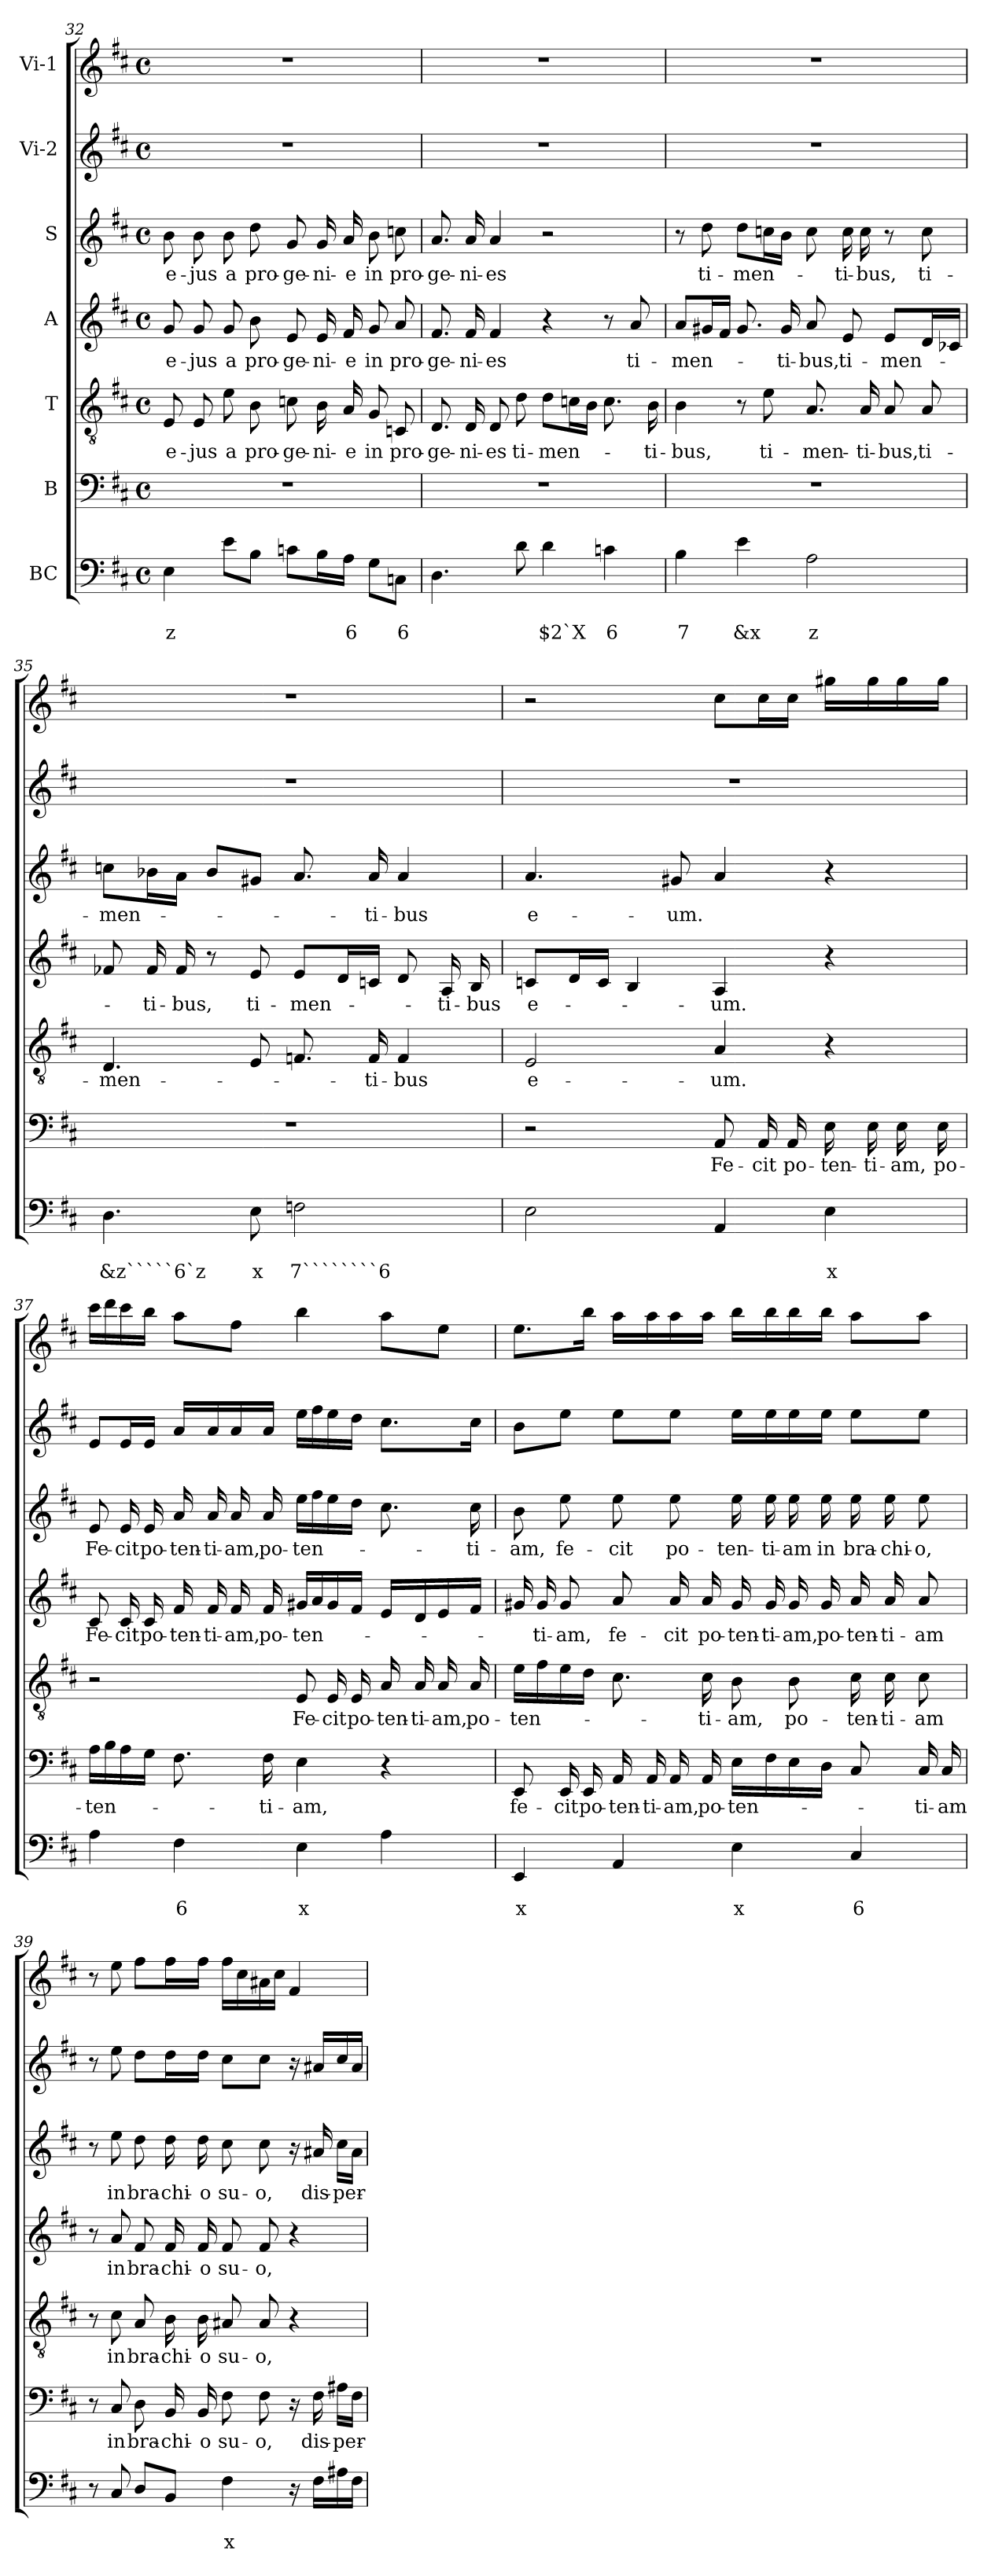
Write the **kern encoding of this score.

**kern	**text	**text	**kern	**text	**kern	**text	**kern	**text	**kern	**text	**kern	**kern
*part7	*part7	*part7	*part6	*part6	*part5	*part5	*part4	*part4	*part3	*part3	*part2	*part1
*staff7	*staff7	*staff7	*staff6	*staff6	*staff5	*staff5	*staff4	*staff4	*staff3	*staff3	*staff2	*staff1
*I"BC	*	*	*I"B	*	*I"T	*	*I"A	*	*I"S	*	*I"Vi-2	*I"Vi-1
*clefF4	*	*	*clefF4	*	*clefGv2	*	*clefG2	*	*clefG2	*	*clefG2	*clefG2
*k[f#c#]	*	*	*k[f#c#]	*	*k[f#c#]	*	*k[f#c#]	*	*k[f#c#]	*	*k[f#c#]	*k[f#c#]
*D:	*	*	*D:	*	*D:	*	*D:	*	*D:	*	*D:	*D:
*M4/4	*	*	*M4/4	*	*M4/4	*	*M4/4	*	*M4/4	*	*M4/4	*M4/4
*met(c)	*	*	*met(c)	*	*met(c)	*	*met(c)	*	*met(c)	*	*met(c)	*met(c)
=32	=32	=32	=32	=32	=32	=32	=32	=32	=32	=32	=32	=32
!	!	!LO:LY:b	!	!	!	!LO:LY:b	!	!LO:LY:b	!	!LO:LY:b	!	!
4E\	.	z	1r	.	8E/	e-	8g/	e-	8b\	e-	1r	1r
!	!	!	!	!	!	!LO:LY:b	!	!LO:LY:b	!	!LO:LY:b	!	!
.	.	.	.	.	8E/	-jus	8g/	-jus	8b\	-jus	.	.
!	!	!	!	!	!	!LO:LY:b	!	!LO:LY:b	!	!LO:LY:b	!	!
8e\L	.	.	.	.	8e\	a	8g/	a	8b\	a	.	.
!	!	!	!	!	!	!LO:LY:b	!	!LO:LY:b	!	!LO:LY:b	!	!
8B\J	.	.	.	.	8B\	pro-	8b\	pro-	8dd\	pro-	.	.
!	!	!	!	!	!	!LO:LY:b	!	!LO:LY:b	!	!LO:LY:b	!	!
8cn\L	.	.	.	.	8cn\	-ge-	8e/	-ge-	8g/	-ge-	.	.
!	!	!	!	!	!	!LO:LY:b	!	!LO:LY:b	!	!LO:LY:b	!	!
16B\L	.	.	.	.	16B\	-ni-	16e/	-ni-	16g/	-ni-	.	.
!	!	!LO:LY:b	!	!	!	!LO:LY:b	!	!LO:LY:b	!	!LO:LY:b	!	!
16A\JJ	.	6	.	.	16A/	-e	16f#/	-e	16a/	-e	.	.
!	!	!	!	!	!	!LO:LY:b	!	!LO:LY:b	!	!LO:LY:b	!	!
8G\L	.	.	.	.	8G/	in	8g/	in	8b\	in	.	.
!	!	!LO:LY:b	!	!	!	!LO:LY:b	!	!LO:LY:b	!	!LO:LY:b	!	!
8Cn\J	.	6	.	.	8Cn/	pro-	8a/	pro-	8ccn\	pro-	.	.
!!LO:PB:g=z
=33	=33	=33	=33	=33	=33	=33	=33	=33	=33	=33	=33	=33
!	!	!	!	!	!	!LO:LY:b	!	!LO:LY:b	!	!LO:LY:b	!	!
4.D\	.	.	1r	.	8.D/	-ge-	8.f#/	-ge-	8.a/	-ge-	1r	1r
!	!	!	!	!	!	!LO:LY:b	!	!LO:LY:b	!	!LO:LY:b	!	!
.	.	.	.	.	16D/	-ni-	16f#/	-ni-	16a/	-ni-	.	.
!	!	!	!	!	!	!LO:LY:b	!	!LO:LY:b	!	!LO:LY:b	!	!
.	.	.	.	.	8D/	-es	4f#/	-es	4a/	-es	.	.
!	!	!	!	!	!	!LO:LY:b	!	!	!	!	!	!
8d\	.	.	.	.	8d\	ti-	.	.	.	.	.	.
!	!	!LO:LY:b	!	!	!	!LO:LY:b	!	!	!	!	!	!
4d\	.	$2`X	.	.	8d\L	-men-	4r	.	2r	.	.	.
.	.	.	.	.	16cn\L	.	.	.	.	.	.	.
.	.	.	.	.	16B\JJ	.	.	.	.	.	.	.
!	!	!LO:LY:b	!	!	!	!	!	!	!	!	!	!
4cn\	.	6	.	.	8.c\	.	8r	.	.	.	.	.
!	!	!	!	!	!	!	!	!LO:LY:b	!	!	!	!
.	.	.	.	.	.	.	8a/	ti-	.	.	.	.
!	!	!	!	!	!	!LO:LY:b	!	!	!	!	!	!
.	.	.	.	.	16B\	-ti-	.	.	.	.	.	.
=34	=34	=34	=34	=34	=34	=34	=34	=34	=34	=34	=34	=34
!	!	!LO:LY:b	!	!	!	!LO:LY:b	!	!LO:LY:b	!	!	!	!
4B\	.	7	1r	.	4B\	-bus,	8a/L	-men-	8r	.	1r	1r
!	!	!	!	!	!	!	!	!	!	!LO:LY:b	!	!
.	.	.	.	.	.	.	16g#X/L	.	8dd\	ti-	.	.
.	.	.	.	.	.	.	16f#/JJ	.	.	.	.	.
!	!	!LO:LY:b	!	!	!	!	!	!	!	!LO:LY:b	!	!
4e\	.	&x	.	.	8r	.	8.g#/	.	8dd\L	-men-	.	.
!	!	!	!	!	!	!LO:LY:b	!	!	!	!	!	!
.	.	.	.	.	8e\	ti-	.	.	16ccn\L	.	.	.
!	!	!	!	!	!	!	!	!LO:LY:b	!	!	!	!
.	.	.	.	.	.	.	16g#/	-ti-	16b\JJ	.	.	.
!	!	!LO:LY:b	!	!	!	!LO:LY:b	!	!LO:LY:b	!	!	!	!
2A\	.	z	.	.	8.A/	-men-	8a/	-bus,	8cc\	.	.	.
!	!	!	!	!	!	!	!	!LO:LY:b	!	!LO:LY:b	!	!
.	.	.	.	.	.	.	8e/	ti-	16cc\	-ti-	.	.
!	!	!	!	!	!	!LO:LY:b	!	!	!	!LO:LY:b	!	!
.	.	.	.	.	16A/	-ti-	.	.	16cc\	-bus,	.	.
!	!	!	!	!	!	!LO:LY:b	!	!LO:LY:b	!	!	!	!
.	.	.	.	.	8A/	-bus,	8e/L	-men-	8r	.	.	.
!	!	!	!	!	!	!LO:LY:b	!	!	!	!LO:LY:b	!	!
.	.	.	.	.	8A/	ti-	16d/L	.	8cc\	ti-	.	.
.	.	.	.	.	.	.	16c-X/JJ	.	.	.	.	.
=35	=35	=35	=35	=35	=35	=35	=35	=35	=35	=35	=35	=35
!	!	!LO:LY:b	!	!	!	!LO:LY:b	!	!	!	!LO:LY:b	!	!
4.D\	.	&z`````6`z	1r	.	4.D/	-men-	8f-X/	.	8ccn\L	-men-	1r	1r
!	!	!	!	!	!	!	!	!LO:LY:b	!	!	!	!
.	.	.	.	.	.	.	16f-/	-ti-	16b-X\L	.	.	.
!	!	!	!	!	!	!	!	!LO:LY:b	!	!	!	!
.	.	.	.	.	.	.	16f-/	-bus,	16a\JJ	.	.	.
.	.	.	.	.	.	.	8r	.	8b-/L	.	.	.
!	!	!LO:LY:b	!	!	!	!	!	!LO:LY:b	!	!	!	!
8E\	.	x	.	.	8E/	.	8e/	ti-	8g#X/J	.	.	.
!	!	!LO:LY:b	!	!	!	!	!	!LO:LY:b	!	!	!	!
2Fn\	.	7````````6	.	.	8.Fn/	.	8e/L	-men-	8.a/	.	.	.
.	.	.	.	.	.	.	16d/L	.	.	.	.	.
!	!	!	!	!	!	!LO:LY:b	!	!	!	!LO:LY:b	!	!
.	.	.	.	.	16F/	-ti-	16cn/JJ	.	16a/	-ti-	.	.
!	!	!	!	!	!	!LO:LY:b	!	!	!	!LO:LY:b	!	!
.	.	.	.	.	4F/	-bus	8d/	.	4a/	-bus	.	.
!	!	!	!	!	!	!	!	!LO:LY:b	!	!	!	!
.	.	.	.	.	.	.	16A/	-ti-	.	.	.	.
!	!	!	!	!	!	!	!	!LO:LY:b	!	!	!	!
.	.	.	.	.	.	.	16B/	-bus	.	.	.	.
!!LO:LB:g=z
=36	=36	=36	=36	=36	=36	=36	=36	=36	=36	=36	=36	=36
!	!	!	!	!	!	!LO:LY:b	!	!LO:LY:b	!	!LO:LY:b	!	!
2E\	.	.	2r	.	2E/	e-	8cn/L	e-	4.a/	e-	1r	2r
.	.	.	.	.	.	.	16d/L	.	.	.	.	.
.	.	.	.	.	.	.	16c/JJ	.	.	.	.	.
.	.	.	.	.	.	.	4B/	.	.	.	.	.
!	!	!	!	!	!	!	!	!	!	!LO:LY:b	!	!
.	.	.	.	.	.	.	.	.	8g#X/	-um.	.	.
!	!	!	!	!LO:LY:b	!	!LO:LY:b	!	!LO:LY:b	!	!	!	!
4AA/	.	.	8AA/	Fe-	4A/	-um.	4A/	-um.	4a/	.	.	8cc#\L
!	!	!	!	!LO:LY:b	!	!	!	!	!	!	!	!
.	.	.	16AA/	-cit	.	.	.	.	.	.	.	16cc#\L
!	!	!	!	!LO:LY:b	!	!	!	!	!	!	!	!
.	.	.	16AA/	po-	.	.	.	.	.	.	.	16cc#\JJ
!	!	!LO:LY:b	!	!LO:LY:b	!	!	!	!	!	!	!	!
4E\	.	x	16E\	-ten-	4r	.	4r	.	4r	.	.	16gg#X\LL
!	!	!	!	!LO:LY:b	!	!	!	!	!	!	!	!
.	.	.	16E\	-ti-	.	.	.	.	.	.	.	16gg#\
!	!	!	!	!LO:LY:b	!	!	!	!	!	!	!	!
.	.	.	16E\	-am,	.	.	.	.	.	.	.	16gg#\
!	!	!	!	!LO:LY:b	!	!	!	!	!	!	!	!
.	.	.	16E\	po-	.	.	.	.	.	.	.	16gg#\JJ
=37	=37	=37	=37	=37	=37	=37	=37	=37	=37	=37	=37	=37
!	!	!	!	!LO:LY:b	!	!	!	!LO:LY:b	!	!LO:LY:b	!	!
4A\	.	.	16A\LL	-ten-	2r	.	8c#/	Fe-	8e/	Fe-	8e/L	16ccc#\LL
.	.	.	16B\	.	.	.	.	.	.	.	.	16ddd\
!	!	!	!	!	!	!	!	!LO:LY:b	!	!LO:LY:b	!	!
.	.	.	16A\	.	.	.	16c#/	-cit	16e/	-cit	16e/L	16ccc#\
!	!	!	!	!	!	!	!	!LO:LY:b	!	!LO:LY:b	!	!
.	.	.	16G\JJ	.	.	.	16c#/	po-	16e/	po-	16e/JJ	16bb\JJ
!	!	!LO:LY:b	!	!	!	!	!	!LO:LY:b	!	!LO:LY:b	!	!
4F#\	.	6	8.F#\	.	.	.	16f#/	-ten-	16a/	-ten-	16a/LL	8aa\L
!	!	!	!	!	!	!	!	!LO:LY:b	!	!LO:LY:b	!	!
.	.	.	.	.	.	.	16f#/	-ti-	16a/	-ti-	16a/	.
!	!	!	!	!	!	!	!	!LO:LY:b	!	!LO:LY:b	!	!
.	.	.	.	.	.	.	16f#/	-am,	16a/	-am,	16a/	8ff#\J
!	!	!	!	!LO:LY:b	!	!	!	!LO:LY:b	!	!LO:LY:b	!	!
.	.	.	16F#\	-ti-	.	.	16f#/	po-	16a/	po-	16a/JJ	.
!	!	!LO:LY:b	!	!LO:LY:b	!	!LO:LY:b	!	!LO:LY:b	!	!LO:LY:b	!	!
4E\	.	x	4E\	-am,	8E/	Fe-	16g#X/LL	-ten-	16ee\LL	-ten-	16ee\LL	4bb\
.	.	.	.	.	.	.	16a/	.	16ff#\	.	16ff#\	.
!	!	!	!	!	!	!LO:LY:b	!	!	!	!	!	!
.	.	.	.	.	16E/	-cit	16g#/	.	16ee\	.	16ee\	.
!	!	!	!	!	!	!LO:LY:b	!	!	!	!	!	!
.	.	.	.	.	16E/	po-	16f#/JJ	.	16dd\JJ	.	16dd\JJ	.
!	!	!	!	!	!	!LO:LY:b	!	!	!	!	!	!
4A\	.	.	4r	.	16A/	-ten-	16e/LL	.	8.cc#\	.	8.cc#\L	8aa\L
!	!	!	!	!	!	!LO:LY:b	!	!	!	!	!	!
.	.	.	.	.	16A/	-ti-	16d/	.	.	.	.	.
!	!	!	!	!	!	!LO:LY:b	!	!	!	!	!	!
.	.	.	.	.	16A/	-am,	16e/	.	.	.	.	8ee\J
!	!	!	!	!	!	!LO:LY:b	!	!	!	!LO:LY:b	!	!
.	.	.	.	.	16A/	po-	16f#/JJ	.	16cc#\	-ti-	16cc#\Jk	.
=38	=38	=38	=38	=38	=38	=38	=38	=38	=38	=38	=38	=38
!	!	!LO:LY:b	!	!LO:LY:b	!	!LO:LY:b	!	!	!	!LO:LY:b	!	!
4EE/	.	x	8EE/	fe-	16e\LL	-ten-	16g#X/	.	8b\	-am,	8b\L	8.ee\L
!	!	!	!	!	!	!	!	!LO:LY:b	!	!	!	!
.	.	.	.	.	16f#\	.	16g#/	-ti-	.	.	.	.
!	!	!	!	!LO:LY:b	!	!	!	!LO:LY:b	!	!LO:LY:b	!	!
.	.	.	16EE/	-cit	16e\	.	8g#/	-am,	8ee\	fe-	8ee\J	.
!	!	!	!	!LO:LY:b	!	!	!	!	!	!	!	!
.	.	.	16EE/	po-	16d\JJ	.	.	.	.	.	.	16bb\Jk
!	!	!	!	!LO:LY:b	!	!	!	!LO:LY:b	!	!LO:LY:b	!	!
4AA/	.	.	16AA/	-ten-	8.c#\	.	8a/	fe-	8ee\	-cit	8ee\L	16aa\LL
!	!	!	!	!LO:LY:b	!	!	!	!	!	!	!	!
.	.	.	16AA/	-ti-	.	.	.	.	.	.	.	16aa\
!	!	!	!	!LO:LY:b	!	!	!	!LO:LY:b	!	!LO:LY:b	!	!
.	.	.	16AA/	-am,	.	.	16a/	-cit	8ee\	po-	8ee\J	16aa\
!	!	!	!	!LO:LY:b	!	!LO:LY:b	!	!LO:LY:b	!	!	!	!
.	.	.	16AA/	po-	16c#\	-ti-	16a/	po-	.	.	.	16aa\JJ
!	!	!LO:LY:b	!	!LO:LY:b	!	!LO:LY:b	!	!LO:LY:b	!	!LO:LY:b	!	!
4E\	.	x	16E\LL	-ten-	8B\	-am,	16g#/	-ten-	16ee\	-ten-	16ee\LL	16bb\LL
!	!	!	!	!	!	!	!	!LO:LY:b	!	!LO:LY:b	!	!
.	.	.	16F#\	.	.	.	16g#/	-ti-	16ee\	-ti-	16ee\	16bb\
!	!	!	!	!	!	!LO:LY:b	!	!LO:LY:b	!	!LO:LY:b	!	!
.	.	.	16E\	.	8B\	po-	16g#/	-am,	16ee\	-am	16ee\	16bb\
!	!	!	!	!	!	!	!	!LO:LY:b	!	!LO:LY:b	!	!
.	.	.	16D\JJ	.	.	.	16g#/	po-	16ee\	in	16ee\JJ	16bb\JJ
!	!	!LO:LY:b	!	!	!	!LO:LY:b	!	!LO:LY:b	!	!LO:LY:b	!	!
4C#/	.	6	8C#/	.	16c#\	-ten-	16a/	-ten-	16ee\	bra-	8ee\L	8aa\L
!	!	!	!	!	!	!LO:LY:b	!	!LO:LY:b	!	!LO:LY:b	!	!
.	.	.	.	.	16c#\	-ti-	16a/	-ti-	16ee\	-chi-	.	.
!	!	!	!	!LO:LY:b	!	!LO:LY:b	!	!LO:LY:b	!	!LO:LY:b	!	!
.	.	.	16C#/	-ti-	8c#\	-am	8a/	-am	8ee\	-o,	8ee\J	8aa\J
!	!	!	!	!LO:LY:b	!	!	!	!	!	!	!	!
.	.	.	16C#/	-am	.	.	.	.	.	.	.	.
!!LO:PB:g=z
=39	=39	=39	=39	=39	=39	=39	=39	=39	=39	=39	=39	=39
8r	.	.	8r	.	8r	.	8r	.	8r	.	8r	8r
!	!	!	!	!LO:LY:b	!	!LO:LY:b	!	!LO:LY:b	!	!LO:LY:b	!	!
8C#/	.	.	8C#/	in	8c#\	in	8a/	in	8ee\	in	8ee\	8ee\
!	!	!	!	!LO:LY:b	!	!LO:LY:b	!	!LO:LY:b	!	!LO:LY:b	!	!
8D/L	.	.	8D\	bra-	8A/	bra-	8f#/	bra-	8dd\	bra-	8dd\L	8ff#\L
!	!	!	!	!LO:LY:b	!	!LO:LY:b	!	!LO:LY:b	!	!LO:LY:b	!	!
8BB/J	.	.	16BB/	-chi-	16B\	-chi-	16f#/	-chi-	16dd\	-chi-	16dd\L	16ff#\L
!	!	!	!	!LO:LY:b	!	!LO:LY:b	!	!LO:LY:b	!	!LO:LY:b	!	!
.	.	.	16BB/	-o	16B\	-o	16f#/	-o	16dd\	-o	16dd\JJ	16ff#\JJ
!	!	!LO:LY:b	!	!LO:LY:b	!	!LO:LY:b	!	!LO:LY:b	!	!LO:LY:b	!	!
4F#\	.	x	8F#\	su-	8A#X/	su-	8f#/	su-	8cc#\	su-	8cc#\L	16ff#\LL
.	.	.	.	.	.	.	.	.	.	.	.	16cc#\
!	!	!	!	!LO:LY:b	!	!LO:LY:b	!	!LO:LY:b	!	!LO:LY:b	!	!
.	.	.	8F#\	-o,	8A#/	-o,	8f#/	-o,	8cc#\	-o,	8cc#\J	16a#X\
.	.	.	.	.	.	.	.	.	.	.	.	16cc#\JJ
16r	.	.	16r	.	4r	.	4r	.	16r	.	16r	4f#/
!	!	!	!	!LO:LY:b	!	!	!	!	!	!LO:LY:b	!	!
16F#\LL	.	.	16F#\	dis-	.	.	.	.	16a#X/	dis-	16a#X/LL	.
!	!	!	!	!LO:LY:b	!	!	!	!	!	!LO:LY:b	!	!
16A#X\	.	.	16A#X\LL	-per-	.	.	.	.	16cc#\LL	-per-	16cc#/	.
16F#\JJ	.	.	16F#\JJ	.	.	.	.	.	16a#\JJ	.	16a#/JJ	.
=	=	=	=	=	=	=	=	=	=	=	=	=
*-	*-	*-	*-	*-	*-	*-	*-	*-	*-	*-	*-	*-
